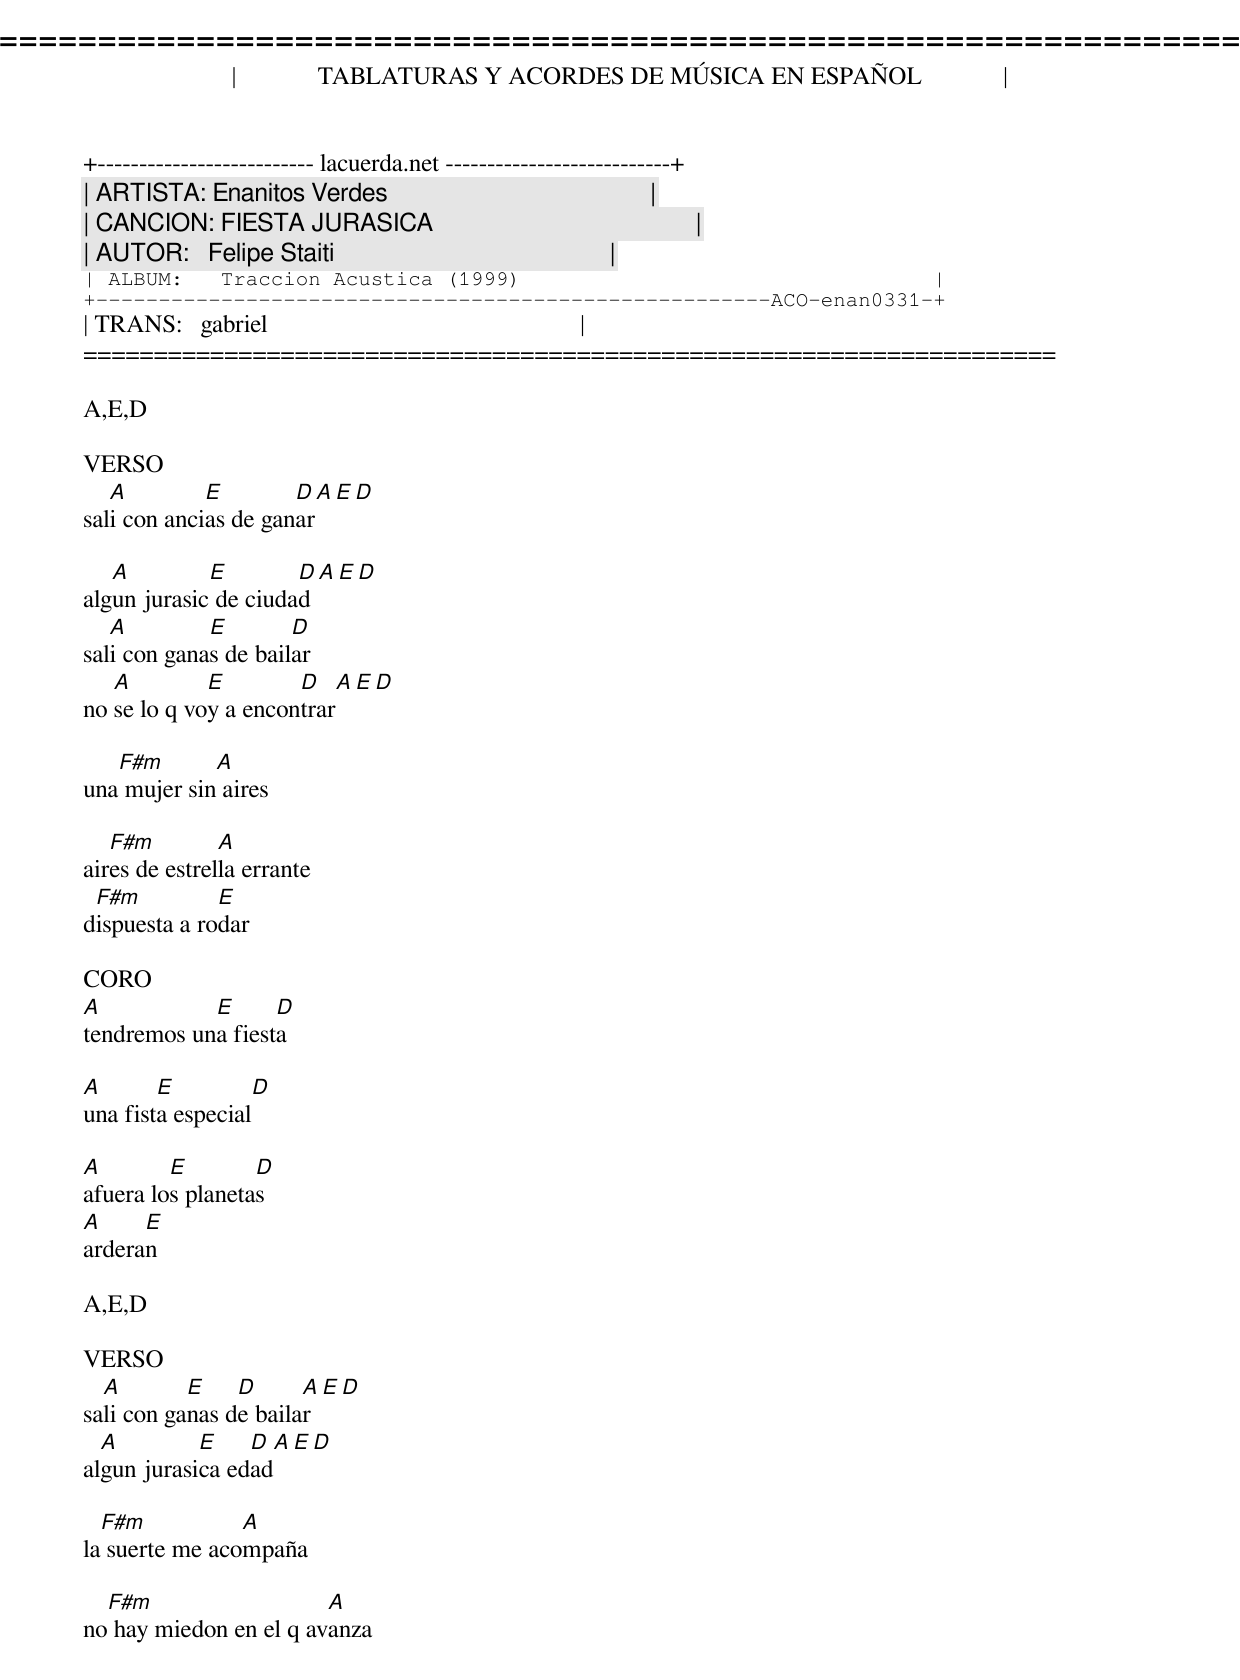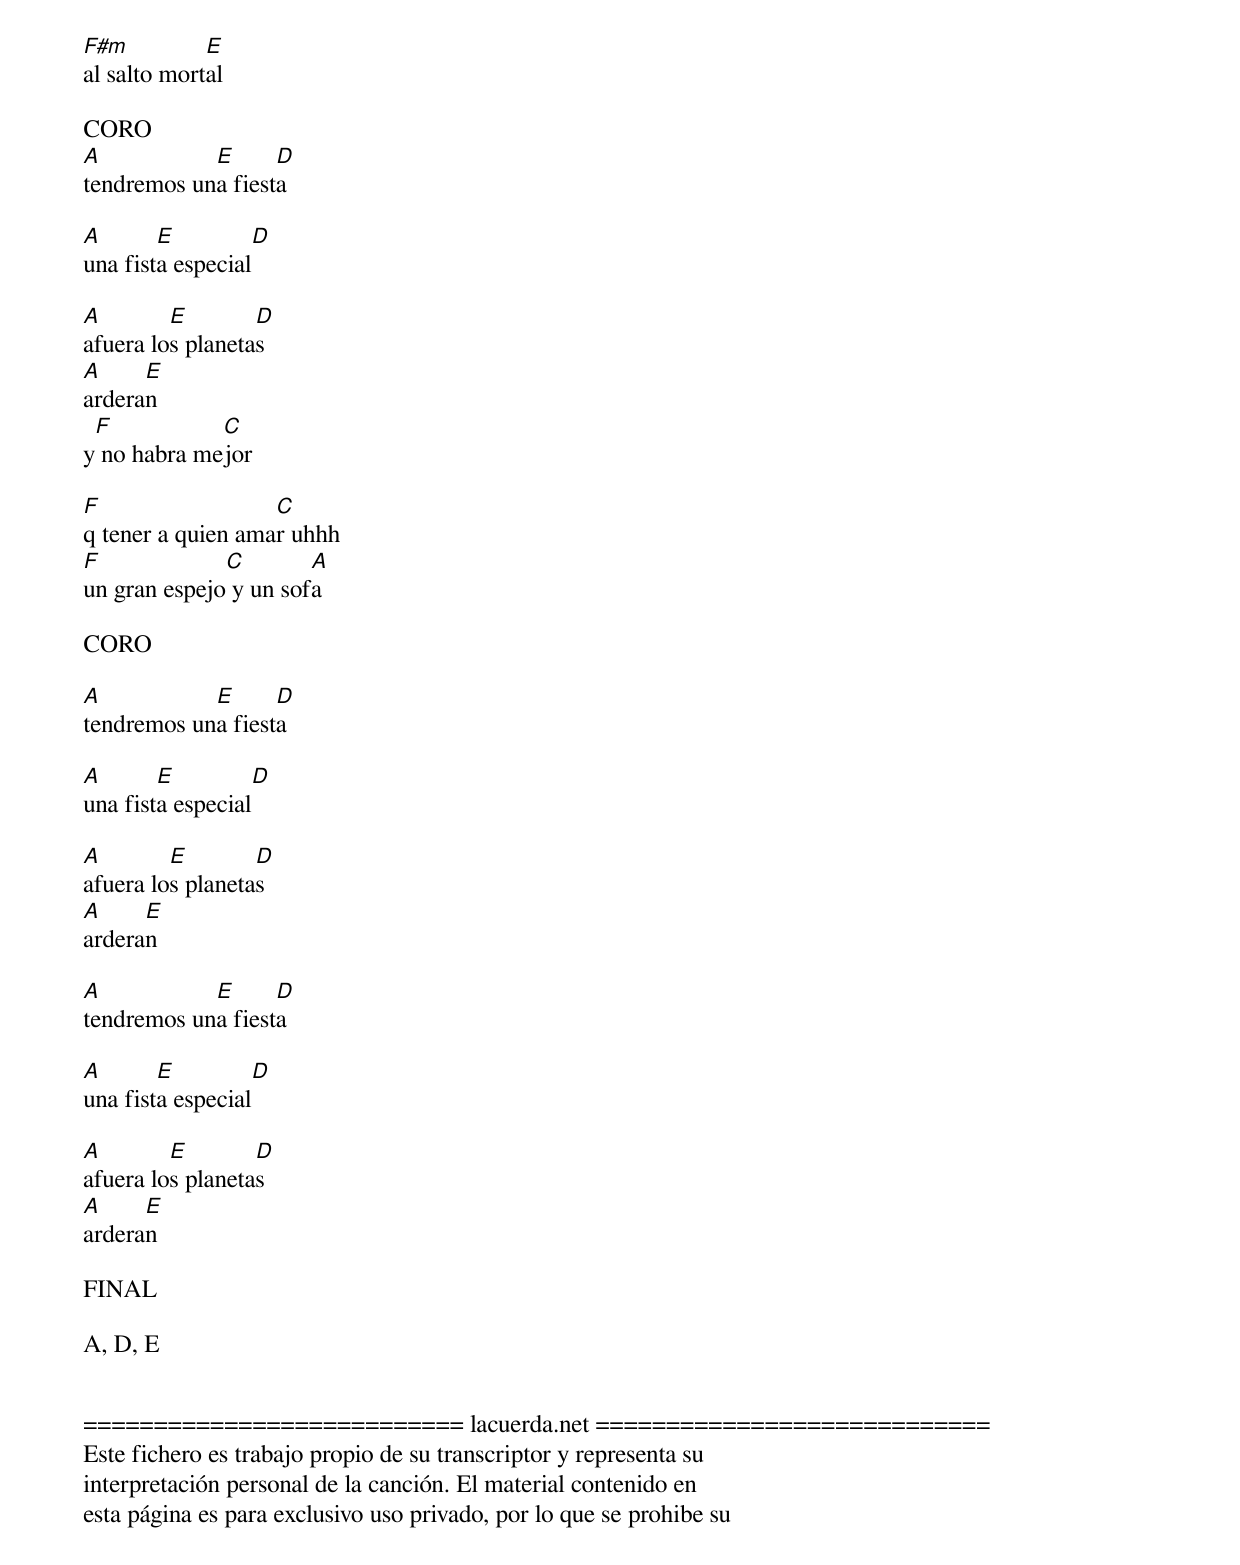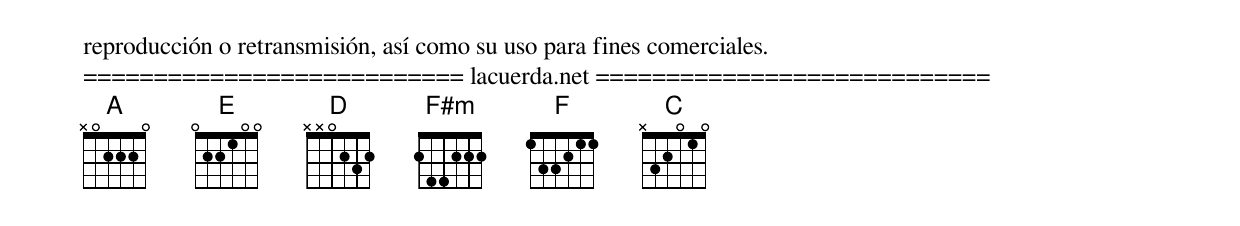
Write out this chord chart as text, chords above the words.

=====================================================================
|             TABLATURAS Y ACORDES DE MÚSICA EN ESPAÑOL             |
+-------------------------- lacuerda.net ---------------------------+
| ARTISTA: Enanitos Verdes                                          |
| CANCION: FIESTA JURASICA                                          |
| AUTOR:   Felipe Staiti                                            |
| ALBUM:   Traccion Acustica (1999)                                 |
+------------------------------------------------------ACO-enan0331-+
| TRANS:   gabriel                                                  |
=====================================================================

A,E,D

VERSO
   A         E        D  A E D
sali con ancias de ganar

   A         E        D  A E D
algun jurasic de ciudad
   A         E        D
sali con ganas de bailar
   A         E        D    A E D
no se lo q voy a encontrar

   F#m       A
una mujer sin aires

   F#m         A
aires de estrella errante
 F#m          E
dispuesta a rodar

CORO
A           E      D
tendremos una fiesta

A       E         D
una fista especial

A        E        D
afuera los planetas
A     E
arderan

A,E,D

VERSO
  A        E    D      A  E D
sali con ganas de bailar
  A         E    D    A E D
algun jurasica edad

  F#m           A
la suerte me acompaña

  F#m                   A
no hay miedon en el q avanza

F#m          E
al salto mortal

CORO
A           E      D
tendremos una fiesta

A       E         D
una fista especial

A        E        D
afuera los planetas
A     E
arderan
 F           C
y no habra mejor

F                  C
q tener a quien amar uhhh
F             C        A
un gran espejo y un sofa

CORO

A           E      D
tendremos una fiesta

A       E         D
una fista especial

A        E        D
afuera los planetas
A     E
arderan

A           E      D
tendremos una fiesta

A       E         D
una fista especial

A        E        D
afuera los planetas
A     E
arderan

FINAL

A, D, E


=========================== lacuerda.net ============================
Este fichero es trabajo propio de su transcriptor y representa su
interpretación personal de la canción. El material contenido en
esta página es para exclusivo uso privado, por lo que se prohibe su
reproducción o retransmisión, así como su uso para fines comerciales.
=========================== lacuerda.net ============================
